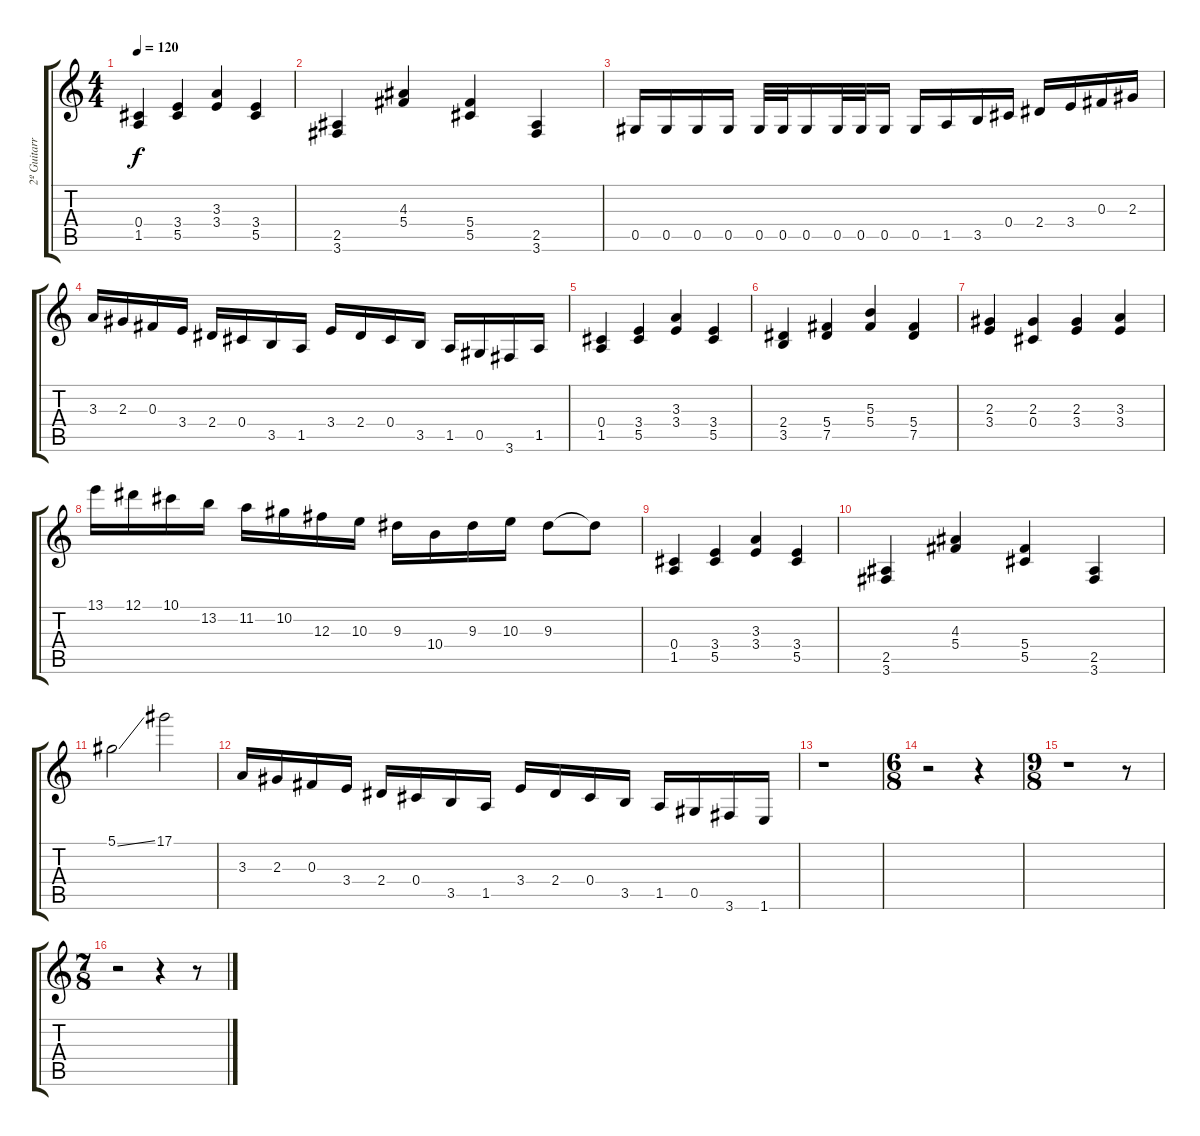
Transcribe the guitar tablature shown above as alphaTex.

\track ("2º Guitarra (Lead)" "2º Guitarr") {instrument overdrivenguitar}
\staff {score tabs}
\tuning (Eb4 Bb3 Gb3 Db3 Ab2 Eb2) {hide}
\ts (4 4)
\tempo 120
\clef g2
\ks c
(0.4 1.5).4{dy f} (3.4 5.5).4 (3.3 3.4).4 (3.4 5.5).4 |
(2.5 3.6).4 (4.3 5.4).4 (5.4 5.5).4 (2.5 3.6).4 |
0.5.16 0.5.16 0.5.16 0.5.16 0.5.32 0.5.32 0.5.16 0.5.32 0.5.32 0.5.16 0.5.16 1.5.16 3.5.16 0.4.16 2.4.16 3.4.16 0.3.16 2.3.16 |
3.3.16 2.3.16 0.3.16 3.4.16 2.4.16 0.4.16 3.5.16 1.5.16 3.4.16 2.4.16 0.4.16 3.5.16 1.5.16 0.5.16 3.6.16 1.5.16 |
(0.4 1.5).4 (3.4 5.5).4 (3.3 3.4).4 (3.4 5.5).4 |
(2.4 3.5).4 (5.4 7.5).4 (5.3 5.4).4 (5.4 7.5).4 |
(2.3 3.4).4 (2.3 0.4).4 (2.3 3.4).4 (3.3 3.4).4 |
13.1.16 12.1.16 10.1.16 13.2.16 11.2.16 10.2.16 12.3.16 10.3.16 9.3.16 10.4.16 9.3.16 10.3.16 9.3.8 9.3{t}.8 |
(0.4 1.5).4 (3.4 5.5).4 (3.3 3.4).4 (3.4 5.5).4 |
(2.5 3.6).4 (4.3 5.4).4 (5.4 5.5).4 (2.5 3.6).4 |
5.1{ss}.2 17.1.2 |
3.3.16 2.3.16 0.3.16 3.4.16 2.4.16 0.4.16 3.5.16 1.5.16 3.4.16 2.4.16 0.4.16 3.5.16 1.5.16 0.5.16 3.6.16 1.6.16 |
r.1 |
\ts (6 8)
r.2 r.4 |
\ts (9 8)
r.1 r.8 |
\ts (7 8)
r.2 r.4 r.8
